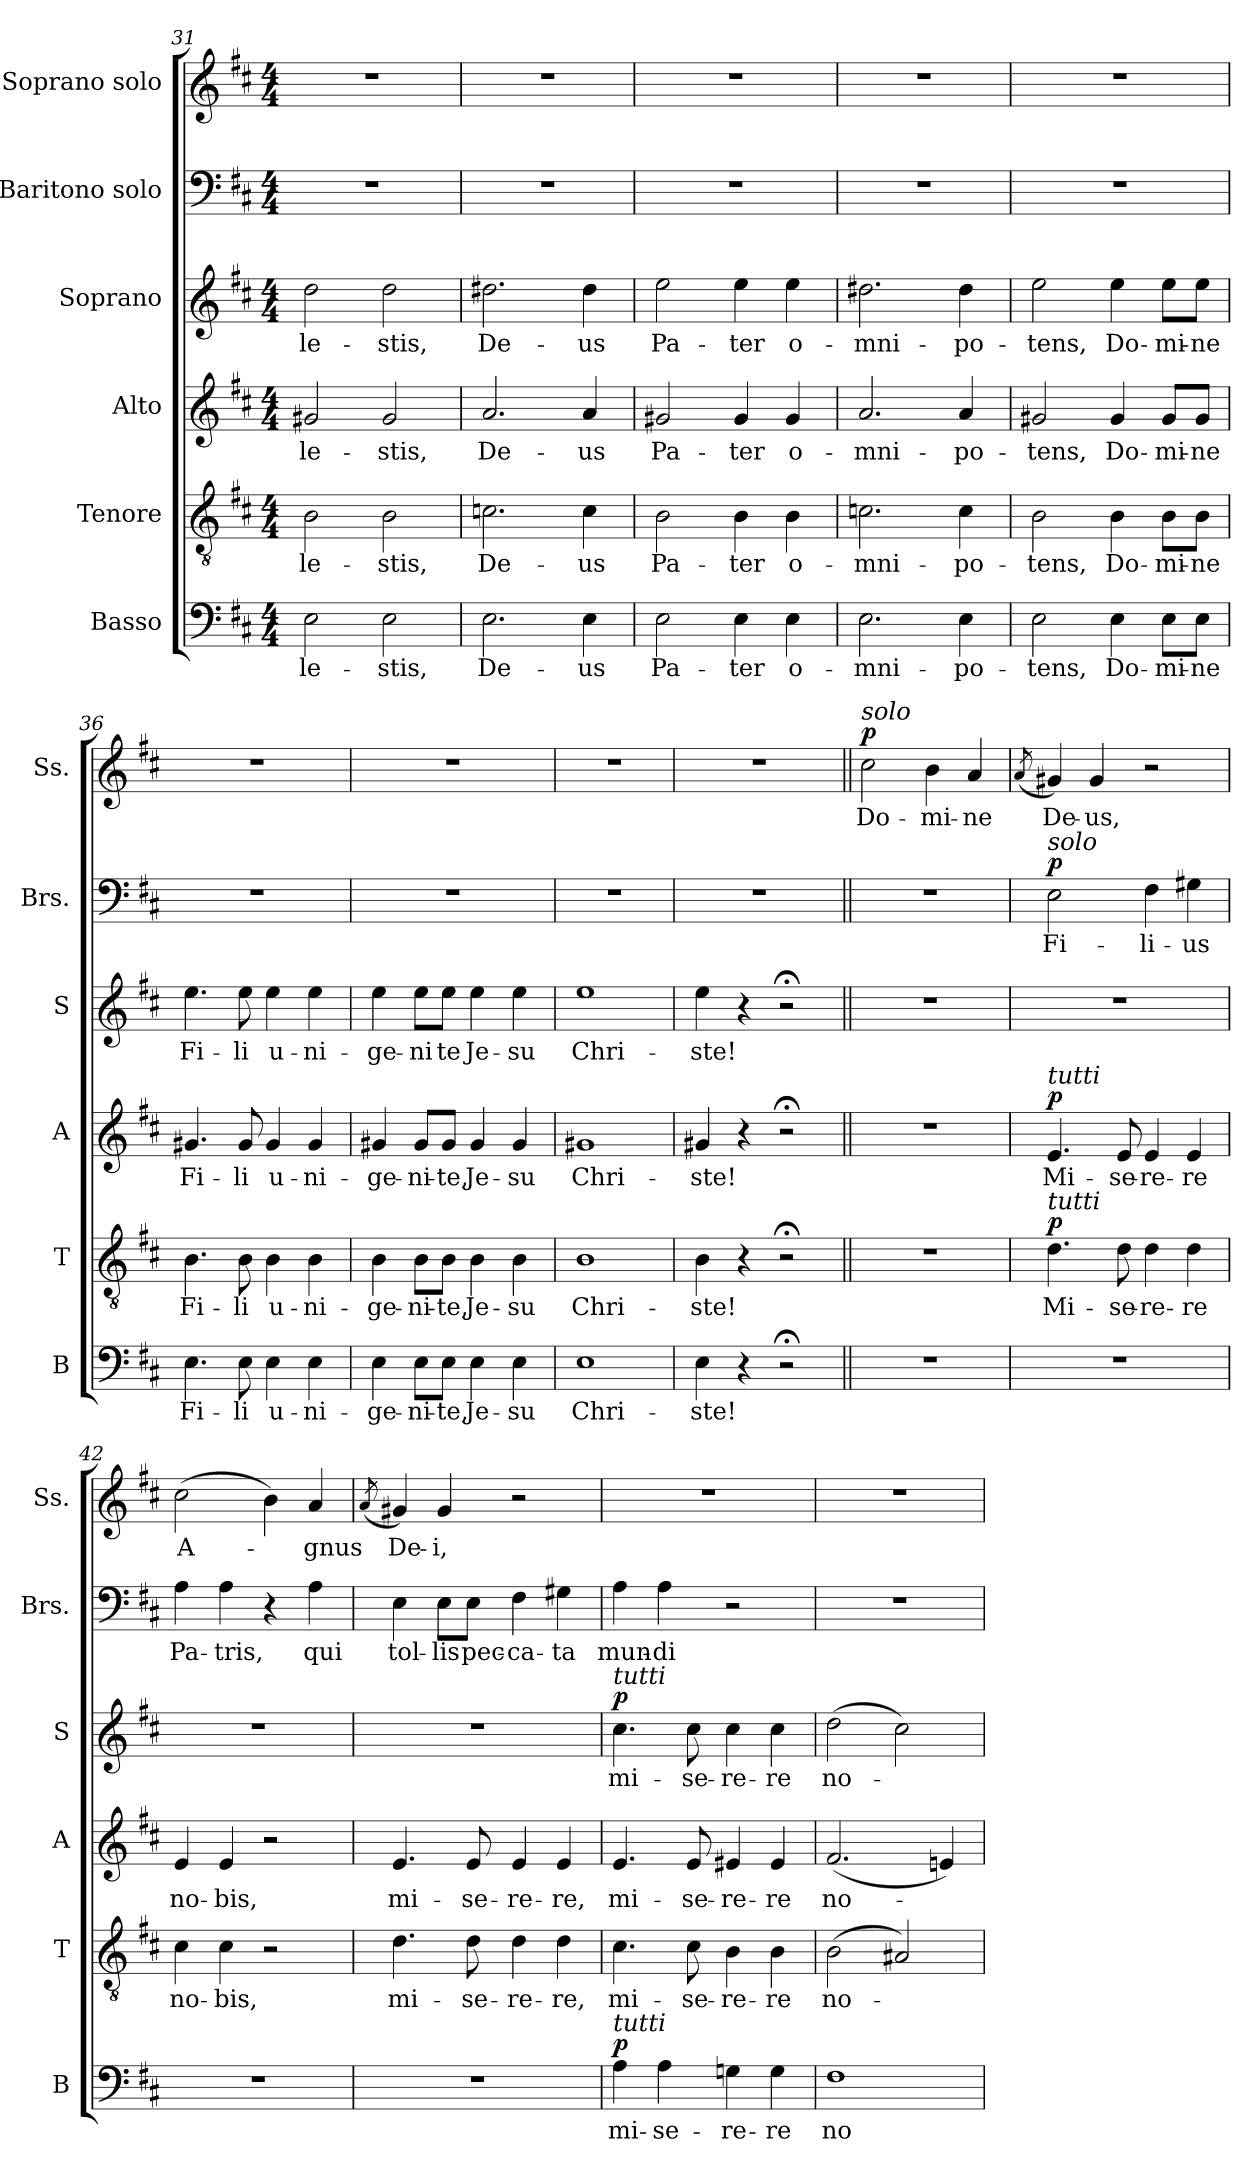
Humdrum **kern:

**kern	**text	**dynam	**kern	**text	**dynam	**kern	**text	**dynam	**kern	**text	**dynam	**kern	**text	**dynam	**kern	**text	**dynam
*part6	*part6	*part6	*part5	*part5	*part5	*part4	*part4	*part4	*part3	*part3	*part3	*part2	*part2	*part2	*part1	*part1	*part1
*staff6	*staff6	*staff6	*staff5	*staff5	*staff5	*staff4	*staff4	*staff4	*staff3	*staff3	*staff3	*staff2	*staff2	*staff2	*staff1	*staff1	*staff1
*I"Basso	*	*	*I"Tenore	*	*	*I"Alto	*	*	*I"Soprano	*	*	*I"Baritono solo	*	*	*I"Soprano solo	*	*
*I'B	*	*	*I'T	*	*	*I'A	*	*	*I'S	*	*	*I'Brs.	*	*	*I'Ss.	*	*
*clefF4	*	*	*clefGv2	*	*	*clefG2	*	*	*clefG2	*	*	*clefF4	*	*	*clefG2	*	*
*k[f#c#]	*	*	*k[f#c#]	*	*	*k[f#c#]	*	*	*k[f#c#]	*	*	*k[f#c#]	*	*	*k[f#c#]	*	*
*D:	*	*	*D:	*	*	*D:	*	*	*D:	*	*	*D:	*	*	*D:	*	*
*M4/4	*	*	*M4/4	*	*	*M4/4	*	*	*M4/4	*	*	*M4/4	*	*	*M4/4	*	*
=31	=31	=31	=31	=31	=31	=31	=31	=31	=31	=31	=31	=31	=31	=31	=31	=31	=31
!	!LO:LY:b	!	!	!LO:LY:b	!	!	!LO:LY:b	!	!	!LO:LY:b	!	!	!	!	!	!	!
2E\	-le-	.	2B\	-le-	.	2g#X/	-le-	.	2dd\	-le-	.	1r	.	.	1r	.	.
!	!LO:LY:b	!	!	!LO:LY:b	!	!	!LO:LY:b	!	!	!LO:LY:b	!	!	!	!	!	!	!
2E\	-stis,	.	2B\	-stis,	.	2g#/	-stis,	.	2dd\	-stis,	.	.	.	.	.	.	.
=32	=32	=32	=32	=32	=32	=32	=32	=32	=32	=32	=32	=32	=32	=32	=32	=32	=32
!	!LO:LY:b	!	!	!LO:LY:b	!	!	!LO:LY:b	!	!	!LO:LY:b	!	!	!	!	!	!	!
2.E\	De-	.	2.cn\	De-	.	2.a/	De-	.	2.dd#X\	De-	.	1r	.	.	1r	.	.
!	!LO:LY:b	!	!	!LO:LY:b	!	!	!LO:LY:b	!	!	!LO:LY:b	!	!	!	!	!	!	!
4E\	-us	.	4c\	-us	.	4a/	-us	.	4dd#\	-us	.	.	.	.	.	.	.
=33	=33	=33	=33	=33	=33	=33	=33	=33	=33	=33	=33	=33	=33	=33	=33	=33	=33
!	!LO:LY:b	!	!	!LO:LY:b	!	!	!LO:LY:b	!	!	!LO:LY:b	!	!	!	!	!	!	!
2E\	Pa-	.	2B\	Pa-	.	2g#X/	Pa-	.	2ee\	Pa-	.	1r	.	.	1r	.	.
!	!LO:LY:b	!	!	!LO:LY:b	!	!	!LO:LY:b	!	!	!LO:LY:b	!	!	!	!	!	!	!
4E\	-ter	.	4B\	-ter	.	4g#/	-ter	.	4ee\	-ter	.	.	.	.	.	.	.
!	!LO:LY:b	!	!	!LO:LY:b	!	!	!LO:LY:b	!	!	!LO:LY:b	!	!	!	!	!	!	!
4E\	o-	.	4B\	o-	.	4g#/	o-	.	4ee\	o-	.	.	.	.	.	.	.
!!LO:LB:g=z
=34	=34	=34	=34	=34	=34	=34	=34	=34	=34	=34	=34	=34	=34	=34	=34	=34	=34
!	!LO:LY:b	!	!	!LO:LY:b	!	!	!LO:LY:b	!	!	!LO:LY:b	!	!	!	!	!	!	!
2.E\	-mni-	.	2.cn\	-mni-	.	2.a/	-mni-	.	2.dd#X\	-mni-	.	1r	.	.	1r	.	.
!	!LO:LY:b	!	!	!LO:LY:b	!	!	!LO:LY:b	!	!	!LO:LY:b	!	!	!	!	!	!	!
4E\	-po-	.	4c\	-po-	.	4a/	-po-	.	4dd#\	-po-	.	.	.	.	.	.	.
=35	=35	=35	=35	=35	=35	=35	=35	=35	=35	=35	=35	=35	=35	=35	=35	=35	=35
!	!LO:LY:b	!	!	!LO:LY:b	!	!	!LO:LY:b	!	!	!LO:LY:b	!	!	!	!	!	!	!
2E\	-tens,	.	2B\	-tens,	.	2g#X/	-tens,	.	2ee\	-tens,	.	1r	.	.	1r	.	.
!	!LO:LY:b	!	!	!LO:LY:b	!	!	!LO:LY:b	!	!	!LO:LY:b	!	!	!	!	!	!	!
4E\	Do-	.	4B\	Do-	.	4g#/	Do-	.	4ee\	Do-	.	.	.	.	.	.	.
!	!LO:LY:b	!	!	!LO:LY:b	!	!	!LO:LY:b	!	!	!LO:LY:b	!	!	!	!	!	!	!
8E\L	-mi-	.	8B\L	-mi-	.	8g#/L	-mi-	.	8ee\L	-mi-	.	.	.	.	.	.	.
!	!LO:LY:b	!	!	!LO:LY:b	!	!	!LO:LY:b	!	!	!LO:LY:b	!	!	!	!	!	!	!
8E\J	-ne	.	8B\J	-ne	.	8g#/J	-ne	.	8ee\J	-ne	.	.	.	.	.	.	.
=36	=36	=36	=36	=36	=36	=36	=36	=36	=36	=36	=36	=36	=36	=36	=36	=36	=36
!	!LO:LY:b	!	!	!LO:LY:b	!	!	!LO:LY:b	!	!	!LO:LY:b	!	!	!	!	!	!	!
4.E\	Fi-	.	4.B\	Fi-	.	4.g#X/	Fi-	.	4.ee\	Fi-	.	1r	.	.	1r	.	.
!	!LO:LY:b	!	!	!LO:LY:b	!	!	!LO:LY:b	!	!	!LO:LY:b	!	!	!	!	!	!	!
8E\	-li	.	8B\	-li	.	8g#/	-li	.	8ee\	-li	.	.	.	.	.	.	.
!	!LO:LY:b	!	!	!LO:LY:b	!	!	!LO:LY:b	!	!	!LO:LY:b	!	!	!	!	!	!	!
4E\	u-	.	4B\	u-	.	4g#/	u-	.	4ee\	u-	.	.	.	.	.	.	.
!	!LO:LY:b	!	!	!LO:LY:b	!	!	!LO:LY:b	!	!	!LO:LY:b	!	!	!	!	!	!	!
4E\	-ni-	.	4B\	-ni-	.	4g#/	-ni-	.	4ee\	-ni-	.	.	.	.	.	.	.
=37	=37	=37	=37	=37	=37	=37	=37	=37	=37	=37	=37	=37	=37	=37	=37	=37	=37
!	!LO:LY:b	!	!	!LO:LY:b	!	!	!LO:LY:b	!	!	!LO:LY:b	!	!	!	!	!	!	!
4E\	-ge-	.	4B\	-ge-	.	4g#X/	-ge-	.	4ee\	-ge-	.	1r	.	.	1r	.	.
!	!LO:LY:b	!	!	!LO:LY:b	!	!	!LO:LY:b	!	!	!LO:LY:b	!	!	!	!	!	!	!
8E\L	-ni-	.	8B\L	-ni-	.	8g#/L	-ni-	.	8ee\L	-ni	.	.	.	.	.	.	.
!	!LO:LY:b	!	!	!LO:LY:b	!	!	!LO:LY:b	!	!	!LO:LY:b	!	!	!	!	!	!	!
8E\J	-te,	.	8B\J	-te,	.	8g#/J	-te,	.	8ee\J	te	.	.	.	.	.	.	.
!	!LO:LY:b	!	!	!LO:LY:b	!	!	!LO:LY:b	!	!	!LO:LY:b	!	!	!	!	!	!	!
4E\	Je-	.	4B\	Je-	.	4g#/	Je-	.	4ee\	Je-	.	.	.	.	.	.	.
!	!LO:LY:b	!	!	!LO:LY:b	!	!	!LO:LY:b	!	!	!LO:LY:b	!	!	!	!	!	!	!
4E\	-su	.	4B\	-su	.	4g#/	-su	.	4ee\	-su	.	.	.	.	.	.	.
=38	=38	=38	=38	=38	=38	=38	=38	=38	=38	=38	=38	=38	=38	=38	=38	=38	=38
!	!LO:LY:b	!	!	!LO:LY:b	!	!	!LO:LY:b	!	!	!LO:LY:b	!	!	!	!	!	!	!
1E	Chri-	.	1B	Chri-	.	1g#X	Chri-	.	1ee	Chri-	.	1r	.	.	1r	.	.
=39	=39	=39	=39	=39	=39	=39	=39	=39	=39	=39	=39	=39	=39	=39	=39	=39	=39
!	!LO:LY:b	!	!	!LO:LY:b	!	!	!LO:LY:b	!	!	!LO:LY:b	!	!	!	!	!	!	!
4E\	-ste!	.	4B\	-ste!	.	4g#X/	-ste!	.	4ee\	-ste!	.	1r	.	.	1r	.	.
4r	.	.	4r	.	.	4r	.	.	4r	.	.	.	.	.	.	.	.
2r;<	.	.	2r;<	.	.	2r;<	.	.	2r;<	.	.	.	.	.	.	.	.
!!LO:PB:g=z
=40||	=40||	=40||	=40||	=40||	=40||	=40||	=40||	=40||	=40||	=40||	=40||	=40||	=40||	=40||	=40||	=40||	=40||
!	!	!	!	!	!	!	!	!	!	!	!	!	!	!	!LO:TX:a:i:t=solo	!	!
!	!	!	!	!	!	!	!	!	!	!	!	!	!	!	!	!LO:LY:b	!LO:DY:a
1r	.	.	1r	.	.	1r	.	.	1r	.	.	1r	.	.	2cc#\	Do-	p
!	!	!	!	!	!	!	!	!	!	!	!	!	!	!	!	!LO:LY:b	!
.	.	.	.	.	.	.	.	.	.	.	.	.	.	.	4b\	-mi-	.
!	!	!	!	!	!	!	!	!	!	!	!	!	!	!	!	!LO:LY:b	!
.	.	.	.	.	.	.	.	.	.	.	.	.	.	.	4a/	-ne	.
=41	=41	=41	=41	=41	=41	=41	=41	=41	=41	=41	=41	=41	=41	=41	=41	=41	=41
.	.	.	.	.	.	.	.	.	.	.	.	.	.	.	(<8qa/	.	.
!	!	!	!	!	!	!	!	!	!	!	!	!LO:TX:a:i:t=solo	!	!	!	!	!
!	!	!	!	!	!	!LO:TX:a:i:t=tutti	!	!	!	!	!	!	!	!	!	!	!
!	!	!	!LO:TX:a:i:t=tutti	!	!	!	!	!	!	!	!	!	!	!	!	!	!
!	!	!	!	!LO:LY:b	!LO:DY:a	!	!LO:LY:b	!LO:DY:a	!	!	!	!	!LO:LY:b	!LO:DY:a	!	!LO:LY:b	!
1r	.	.	4.d\	Mi-	p	4.e/	Mi-	p	1r	.	.	2E\	Fi-	p	4g#X/)	De-	.
!	!	!	!	!	!	!	!	!	!	!	!	!	!	!	!	!LO:LY:b	!
.	.	.	.	.	.	.	.	.	.	.	.	.	.	.	4g#/	-us,	.
!	!	!	!	!LO:LY:b	!	!	!LO:LY:b	!	!	!	!	!	!	!	!	!	!
.	.	.	8d\	-se-	.	8e/	-se-	.	.	.	.	.	.	.	.	.	.
!	!	!	!	!LO:LY:b	!	!	!LO:LY:b	!	!	!	!	!	!LO:LY:b	!	!	!	!
.	.	.	4d\	-re-	.	4e/	-re-	.	.	.	.	4F#\	-li-	.	2r	.	.
!	!	!	!	!LO:LY:b	!	!	!LO:LY:b	!	!	!	!	!	!LO:LY:b	!	!	!	!
.	.	.	4d\	-re	.	4e/	-re	.	.	.	.	4G#X\	-us	.	.	.	.
=42	=42	=42	=42	=42	=42	=42	=42	=42	=42	=42	=42	=42	=42	=42	=42	=42	=42
!	!	!	!	!LO:LY:b	!	!	!LO:LY:b	!	!	!	!	!	!LO:LY:b	!	!	!LO:LY:b	!
1r	.	.	4c#\	no-	.	4e/	no-	.	1r	.	.	4A\	Pa-	.	(>2cc#\	A-	.
!	!	!	!	!LO:LY:b	!	!	!LO:LY:b	!	!	!	!	!	!LO:LY:b	!	!	!	!
.	.	.	4c#\	-bis,	.	4e/	-bis,	.	.	.	.	4A\	-tris,	.	.	.	.
.	.	.	2r	.	.	2r	.	.	.	.	.	4r	.	.	4b\)	.	.
!	!	!	!	!	!	!	!	!	!	!	!	!	!LO:LY:b	!	!	!LO:LY:b	!
.	.	.	.	.	.	.	.	.	.	.	.	4A\	qui	.	4a/	-gnus	.
=43	=43	=43	=43	=43	=43	=43	=43	=43	=43	=43	=43	=43	=43	=43	=43	=43	=43
.	.	.	.	.	.	.	.	.	.	.	.	.	.	.	(<8qa/	.	.
!	!	!	!	!LO:LY:b	!	!	!LO:LY:b	!	!	!	!	!	!LO:LY:b	!	!	!LO:LY:b	!
1r	.	.	4.d\	mi-	.	4.e/	mi-	.	1r	.	.	4E\	tol-	.	4g#X/)	De-	.
!	!	!	!	!	!	!	!	!	!	!	!	!	!LO:LY:b	!	!	!LO:LY:b	!
.	.	.	.	.	.	.	.	.	.	.	.	8E\L	-lis	.	4g#/	-i,	.
!	!	!	!	!LO:LY:b	!	!	!LO:LY:b	!	!	!	!	!	!LO:LY:b	!	!	!	!
.	.	.	8d\	-se-	.	8e/	-se-	.	.	.	.	8E\J	pec-	.	.	.	.
!	!	!	!	!LO:LY:b	!	!	!LO:LY:b	!	!	!	!	!	!LO:LY:b	!	!	!	!
.	.	.	4d\	-re-	.	4e/	-re-	.	.	.	.	4F#\	-ca-	.	2r	.	.
!	!	!	!	!LO:LY:b	!	!	!LO:LY:b	!	!	!	!	!	!LO:LY:b	!	!	!	!
.	.	.	4d\	-re,	.	4e/	-re,	.	.	.	.	4G#X\	-ta	.	.	.	.
=44	=44	=44	=44	=44	=44	=44	=44	=44	=44	=44	=44	=44	=44	=44	=44	=44	=44
!	!	!	!	!	!	!	!	!	!LO:TX:a:i:t=tutti	!	!	!	!	!	!	!	!
!LO:TX:a:i:t=tutti	!	!	!	!	!	!	!	!	!	!	!	!	!	!	!	!	!
!	!LO:LY:b	!LO:DY:a	!	!LO:LY:b	!	!	!LO:LY:b	!	!	!LO:LY:b	!LO:DY:a	!	!LO:LY:b	!	!	!	!
4A\	mi-	p	4.c#\	mi-	.	4.e/	mi-	.	4.cc#\	mi-	p	4A\	mun-	.	1r	.	.
!	!LO:LY:b	!	!	!	!	!	!	!	!	!	!	!	!LO:LY:b	!	!	!	!
4A\	-se-	.	.	.	.	.	.	.	.	.	.	4A\	-di	.	.	.	.
!	!	!	!	!LO:LY:b	!	!	!LO:LY:b	!	!	!LO:LY:b	!	!	!	!	!	!	!
.	.	.	8c#\	-se-	.	8e/	-se-	.	8cc#\	-se-	.	.	.	.	.	.	.
!	!LO:LY:b	!	!	!LO:LY:b	!	!	!LO:LY:b	!	!	!LO:LY:b	!	!	!	!	!	!	!
4Gn\	-re-	.	4B\	-re-	.	4e#X/	-re-	.	4cc#\	-re-	.	2r	.	.	.	.	.
!	!LO:LY:b	!	!	!LO:LY:b	!	!	!LO:LY:b	!	!	!LO:LY:b	!	!	!	!	!	!	!
4G\	-re	.	4B\	-re	.	4e#/	-re	.	4cc#\	-re	.	.	.	.	.	.	.
=45	=45	=45	=45	=45	=45	=45	=45	=45	=45	=45	=45	=45	=45	=45	=45	=45	=45
!	!LO:LY:b	!	!	!LO:LY:b	!	!	!LO:LY:b	!	!	!LO:LY:b	!	!	!	!	!	!	!
1F#	no-	.	(>2B\	no-	.	(<2.f#/	no-	.	(>2dd\	no-	.	1r	.	.	1r	.	.
.	.	.	2A#X/)	.	.	.	.	.	2cc#\)	.	.	.	.	.	.	.	.
.	.	.	.	.	.	4en/)	.	.	.	.	.	.	.	.	.	.	.
=	=	=	=	=	=	=	=	=	=	=	=	=	=	=	=	=	=
*-	*-	*-	*-	*-	*-	*-	*-	*-	*-	*-	*-	*-	*-	*-	*-	*-	*-
